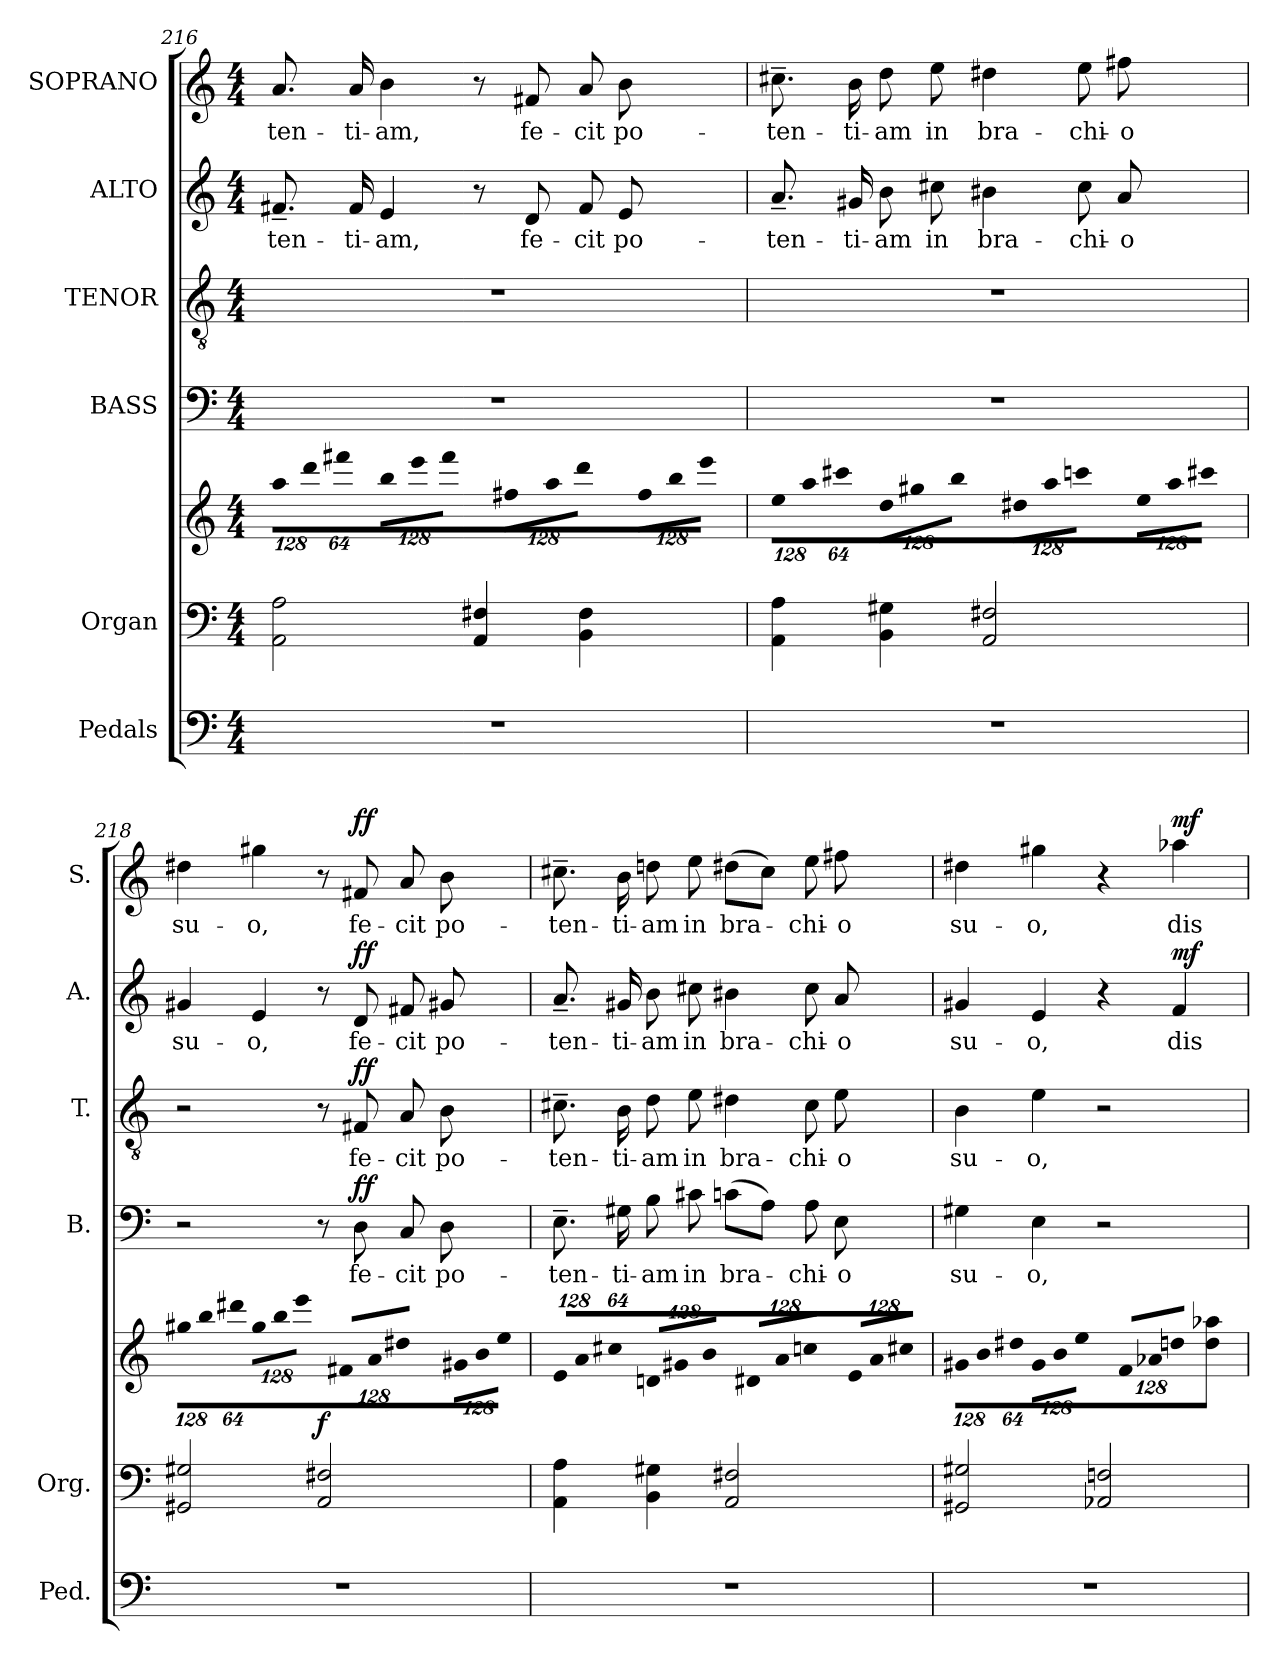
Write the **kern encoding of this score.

**kern	**kern	**kern	**dynam	**kern	**text	**dynam	**kern	**text	**dynam	**kern	**text	**dynam	**kern	**text	**dynam
*part6	*part5	*part5	*part5	*part4	*part4	*part4	*part3	*part3	*part3	*part2	*part2	*part2	*part1	*part1	*part1
*staff7	*staff6	*staff5	*staff5/6	*staff4	*staff4	*staff4	*staff3	*staff3	*staff3	*staff2	*staff2	*staff2	*staff1	*staff1	*staff1
*I"Pedals	*I"Organ	*	*	*I"BASS	*	*	*I"TENOR	*	*	*I"ALTO	*	*	*I"SOPRANO	*	*
*I'Ped.	*I'Org.	*	*	*I'B.	*	*	*I'T.	*	*	*I'A.	*	*	*I'S.	*	*
!!LO:LB:g=z
*clefF4	*clefF4	*clefG2	*	*clefF4	*	*	*clefGv2	*	*	*clefG2	*	*	*clefG2	*	*
*	*	*	*	*	*	*	*ITrd7c12	*	*	*	*	*	*	*	*
*k[]	*k[]	*k[]	*	*k[]	*	*	*k[]	*	*	*k[]	*	*	*k[]	*	*
*C:	*C:	*C:	*	*C:	*	*	*C:	*	*	*C:	*	*	*C:	*	*
*M4/4	*M4/4	*M4/4	*	*M4/4	*	*	*M4/4	*	*	*M4/4	*	*	*M4/4	*	*
*	*	*Xbrackettup	*	*	*	*	*	*	*	*	*	*	*	*	*
=216	=216	=216	=216	=216	=216	=216	=216	=216	=216	=216	=216	=216	=216	=216	=216
!	!	!LO:N:vis=8	!	!	!	!	!	!	!	!	!	!	!	!	!
!	!	!	!	!	!	!	!	!	!	!	!LO:LY:b:color=#000000	!	!	!	!
!	!	!	!	!	!	!	!	!	!	!	!	!	!	!LO:LY:b:color=#000000	!
1r	2AAi\ 2Ai	1024%85aai\L	.	1r	.	.	1r	.	.	8.f#X~i/	-ten-	.	8.ai/	-ten-	.
!	!	!LO:N:vis=8	!	!	!	!	!	!	!	!	!	!	!	!	!
.	.	1024%85dddi\	.	.	.	.	.	.	.	.	.	.	.	.	.
!	!	!LO:N:vis=8	!	!	!	!	!	!	!	!	!	!	!	!	!
.	.	512%43fff#Xi\J	.	.	.	.	.	.	.	.	.	.	.	.	.
!	!	!	!	!	!	!	!	!	!	!	!LO:LY:b:color=#000000	!	!	!	!
!	!	!	!	!	!	!	!	!	!	!	!	!	!	!LO:LY:b:color=#000000	!
.	.	.	.	.	.	.	.	.	.	16f#i/	-ti-	.	16ai/	-ti-	.
!	!	!LO:N:vis=8	!	!	!	!	!	!	!	!	!	!	!	!	!
!	!	!	!	!	!	!	!	!	!	!	!LO:LY:b:color=#000000	!	!	!	!
!	!	!	!	!	!	!	!	!	!	!	!	!	!	!LO:LY:b:color=#000000	!
.	.	1024%85bbi\L	.	.	.	.	.	.	.	4ei/	-am,	.	4bi\	-am,	.
!	!	!LO:N:vis=8	!	!	!	!	!	!	!	!	!	!	!	!	!
.	.	1024%85eeei\	.	.	.	.	.	.	.	.	.	.	.	.	.
!	!	!LO:N:vis=8	!	!	!	!	!	!	!	!	!	!	!	!	!
.	.	512%43fff#i\J	.	.	.	.	.	.	.	.	.	.	.	.	.
!	!	!LO:N:vis=8	!	!	!	!	!	!	!	!	!	!	!	!	!
.	4AAi/ 4F#Xi	1024%85ff#Xi\L	.	.	.	.	.	.	.	8r	.	.	8r	.	.
!	!	!LO:N:vis=8	!	!	!	!	!	!	!	!	!	!	!	!	!
.	.	1024%85aai\	.	.	.	.	.	.	.	.	.	.	.	.	.
!	!	!	!	!	!	!	!	!	!	!	!LO:LY:b:color=#000000	!	!	!	!
!	!	!	!	!	!	!	!	!	!	!	!	!	!	!LO:LY:b:color=#000000	!
.	.	.	.	.	.	.	.	.	.	8di/	fe-	.	8f#Xi/	fe-	.
!	!	!LO:N:vis=8	!	!	!	!	!	!	!	!	!	!	!	!	!
.	.	512%43dddi\J	.	.	.	.	.	.	.	.	.	.	.	.	.
!	!	!LO:N:vis=8	!	!	!	!	!	!	!	!	!	!	!	!	!
!	!	!	!	!	!	!	!	!	!	!	!LO:LY:b:color=#000000	!	!	!	!
!	!	!	!	!	!	!	!	!	!	!	!	!	!	!LO:LY:b:color=#000000	!
.	4BBi\ 4F#i	1024%85ff#i\L	.	.	.	.	.	.	.	8f#i/	-cit	.	8ai/	-cit	.
!	!	!LO:N:vis=8	!	!	!	!	!	!	!	!	!	!	!	!	!
.	.	1024%85bbi\	.	.	.	.	.	.	.	.	.	.	.	.	.
!	!	!	!	!	!	!	!	!	!	!	!LO:LY:b:color=#000000	!	!	!	!
!	!	!	!	!	!	!	!	!	!	!	!	!	!	!LO:LY:b:color=#000000	!
.	.	.	.	.	.	.	.	.	.	8ei/	po-	.	8bi\	po-	.
!	!	!LO:N:vis=8	!	!	!	!	!	!	!	!	!	!	!	!	!
.	.	512%43eeei\J	.	.	.	.	.	.	.	.	.	.	.	.	.
=217	=217	=217	=217	=217	=217	=217	=217	=217	=217	=217	=217	=217	=217	=217	=217
!	!	!LO:N:vis=8	!	!	!	!	!	!	!	!	!	!	!	!	!
!	!	!	!	!	!	!	!	!	!	!	!LO:LY:b:color=#000000	!	!	!	!
!	!	!	!	!	!	!	!	!	!	!	!	!	!	!LO:LY:b:color=#000000	!
1r	4AAi\ 4Ai	1024%85eei\L	.	1r	.	.	1r	.	.	8.a~i/	-ten-	.	8.cc#X~i\	-ten-	.
!	!	!LO:N:vis=8	!	!	!	!	!	!	!	!	!	!	!	!	!
.	.	1024%85aai\	.	.	.	.	.	.	.	.	.	.	.	.	.
!	!	!LO:N:vis=8	!	!	!	!	!	!	!	!	!	!	!	!	!
.	.	512%43ccc#Xi\J	.	.	.	.	.	.	.	.	.	.	.	.	.
!	!	!	!	!	!	!	!	!	!	!	!LO:LY:b:color=#000000	!	!	!	!
!	!	!	!	!	!	!	!	!	!	!	!	!	!	!LO:LY:b:color=#000000	!
.	.	.	.	.	.	.	.	.	.	16g#Xi/	-ti-	.	16bi\	-ti-	.
!	!	!LO:N:vis=8	!	!	!	!	!	!	!	!	!	!	!	!	!
!	!	!	!	!	!	!	!	!	!	!	!LO:LY:b:color=#000000	!	!	!	!
!	!	!	!	!	!	!	!	!	!	!	!	!	!	!LO:LY:b:color=#000000	!
.	4BBi\ 4G#Xi	1024%85ddi\L	.	.	.	.	.	.	.	8bi\	-am	.	8ddi\	-am	.
!	!	!LO:N:vis=8	!	!	!	!	!	!	!	!	!	!	!	!	!
.	.	1024%85gg#Xi\	.	.	.	.	.	.	.	.	.	.	.	.	.
!	!	!	!	!	!	!	!	!	!	!	!LO:LY:b:color=#000000	!	!	!	!
!	!	!	!	!	!	!	!	!	!	!	!	!	!	!LO:LY:b:color=#000000	!
.	.	.	.	.	.	.	.	.	.	8cc#Xi\	in	.	8eei\	in	.
!	!	!LO:N:vis=8	!	!	!	!	!	!	!	!	!	!	!	!	!
.	.	512%43bbi\J	.	.	.	.	.	.	.	.	.	.	.	.	.
!	!	!LO:N:vis=8	!	!	!	!	!	!	!	!	!	!	!	!	!
!	!	!	!	!	!	!	!	!	!	!	!LO:LY:b:color=#000000	!	!	!	!
!	!	!	!	!	!	!	!	!	!	!	!	!	!	!LO:LY:b:color=#000000	!
.	2AAi/ 2F#Xi	1024%85dd#Xi\L	.	.	.	.	.	.	.	4b#Xi\	bra-	.	4dd#Xi\	bra-	.
!	!	!LO:N:vis=8	!	!	!	!	!	!	!	!	!	!	!	!	!
.	.	1024%85aai\	.	.	.	.	.	.	.	.	.	.	.	.	.
!	!	!LO:N:vis=8	!	!	!	!	!	!	!	!	!	!	!	!	!
.	.	512%43cccni\J	.	.	.	.	.	.	.	.	.	.	.	.	.
!	!	!LO:N:vis=8	!	!	!	!	!	!	!	!	!	!	!	!	!
!	!	!	!	!	!	!	!	!	!	!	!LO:LY:b:color=#000000	!	!	!	!
!	!	!	!	!	!	!	!	!	!	!	!	!	!	!LO:LY:b:color=#000000	!
.	.	1024%85eei\L	.	.	.	.	.	.	.	8cc#i\	-chi-	.	8eei\	-chi-	.
!	!	!LO:N:vis=8	!	!	!	!	!	!	!	!	!	!	!	!	!
.	.	1024%85aai\	.	.	.	.	.	.	.	.	.	.	.	.	.
!	!	!	!	!	!	!	!	!	!	!	!LO:LY:b:color=#000000	!	!	!	!
!	!	!	!	!	!	!	!	!	!	!	!	!	!	!LO:LY:b:color=#000000	!
.	.	.	.	.	.	.	.	.	.	8ai/	-o	.	8ff#Xi\	-o	.
!	!	!LO:N:vis=8	!	!	!	!	!	!	!	!	!	!	!	!	!
.	.	512%43ccc#Xi\J	.	.	.	.	.	.	.	.	.	.	.	.	.
=218	=218	=218	=218	=218	=218	=218	=218	=218	=218	=218	=218	=218	=218	=218	=218
!	!	!LO:N:vis=8	!	!	!	!	!	!	!	!	!	!	!	!	!
!	!	!	!	!	!	!	!	!	!	!	!LO:LY:b:color=#000000	!	!	!	!
!	!	!	!	!	!	!	!	!	!	!	!	!	!	!LO:LY:b:color=#000000	!
1r	2GG#Xi/ 2G#Xi	1024%85gg#Xi\L	.	2r	.	.	2r	.	.	4g#Xi/	su-	.	4dd#Xi\	su-	.
!	!	!LO:N:vis=8	!	!	!	!	!	!	!	!	!	!	!	!	!
.	.	1024%85bbi\	.	.	.	.	.	.	.	.	.	.	.	.	.
!	!	!LO:N:vis=8	!	!	!	!	!	!	!	!	!	!	!	!	!
.	.	512%43ddd#Xi\J	.	.	.	.	.	.	.	.	.	.	.	.	.
!	!	!LO:N:vis=8	!	!	!	!	!	!	!	!	!	!	!	!	!
!	!	!	!	!	!	!	!	!	!	!	!LO:LY:b:color=#000000	!	!	!	!
!	!	!	!	!	!	!	!	!	!	!	!	!	!	!LO:LY:b:color=#000000	!
.	.	1024%85gg#i\L	.	.	.	.	.	.	.	4ei/	-o,	.	4gg#Xi\	-o,	.
!	!	!LO:N:vis=8	!	!	!	!	!	!	!	!	!	!	!	!	!
.	.	1024%85bbi\	.	.	.	.	.	.	.	.	.	.	.	.	.
!	!	!LO:N:vis=8	!	!	!	!	!	!	!	!	!	!	!	!	!
.	.	512%43eeei\J	.	.	.	.	.	.	.	.	.	.	.	.	.
!	!	!LO:N:vis=8	!	!	!	!	!	!	!	!	!	!	!	!	!
.	2AAi/ 2F#Xi	1024%85f#Xi/L	f	8r	.	.	8r	.	.	8r	.	.	8r	.	.
!	!	!LO:N:vis=8	!	!	!	!	!	!	!	!	!	!	!	!	!
.	.	1024%85ai/	.	.	.	.	.	.	.	.	.	.	.	.	.
!	!	!	!	!	!LO:LY:b:color=#000000	!	!	!	!	!	!	!	!	!	!
!	!	!	!	!	!	!	!	!LO:LY:b:color=#000000	!	!	!	!	!	!	!
!	!	!	!	!	!	!	!	!	!	!	!LO:LY:b:color=#000000	!	!	!	!
!	!	!	!	!	!	!	!	!	!	!	!	!	!	!LO:LY:b:color=#000000	!
.	.	.	.	8Di\	fe-	ff	8FF#Xi/	fe-	ff	8di/	fe-	ff	8f#Xi/	fe-	ff
!	!	!LO:N:vis=8	!	!	!	!	!	!	!	!	!	!	!	!	!
.	.	512%43dd#Xi/J	.	.	.	.	.	.	.	.	.	.	.	.	.
!	!	!LO:N:vis=8	!	!	!	!	!	!	!	!	!	!	!	!	!
!	!	!	!	!	!LO:LY:b:color=#000000	!	!	!	!	!	!	!	!	!	!
!	!	!	!	!	!	!	!	!LO:LY:b:color=#000000	!	!	!	!	!	!	!
!	!	!	!	!	!	!	!	!	!	!	!LO:LY:b:color=#000000	!	!	!	!
!	!	!	!	!	!	!	!	!	!	!	!	!	!	!LO:LY:b:color=#000000	!
.	.	1024%85g#Xi\L	.	8Ci/	-cit	.	8AAi/	-cit	.	8f#Xi/	-cit	.	8ai/	-cit	.
!	!	!LO:N:vis=8	!	!	!	!	!	!	!	!	!	!	!	!	!
.	.	1024%85bi\	.	.	.	.	.	.	.	.	.	.	.	.	.
!	!	!	!	!	!LO:LY:b:color=#000000	!	!	!	!	!	!	!	!	!	!
!	!	!	!	!	!	!	!	!LO:LY:b:color=#000000	!	!	!	!	!	!	!
!	!	!	!	!	!	!	!	!	!	!	!LO:LY:b:color=#000000	!	!	!	!
!	!	!	!	!	!	!	!	!	!	!	!	!	!	!LO:LY:b:color=#000000	!
.	.	.	.	8Di\	po-	.	8BBi\	po-	.	8g#Xi/	po-	.	8bi\	po-	.
!	!	!LO:N:vis=8	!	!	!	!	!	!	!	!	!	!	!	!	!
.	.	512%43eei\J	.	.	.	.	.	.	.	.	.	.	.	.	.
!!LO:PB:g=z
=219	=219	=219	=219	=219	=219	=219	=219	=219	=219	=219	=219	=219	=219	=219	=219
!	!	!LO:N:vis=8	!	!	!	!	!	!	!	!	!	!	!	!	!
!	!	!	!	!	!LO:LY:b:color=#000000	!	!	!	!	!	!	!	!	!	!
!	!	!	!	!	!	!	!	!LO:LY:b:color=#000000	!	!	!	!	!	!	!
!	!	!	!	!	!	!	!	!	!	!	!LO:LY:b:color=#000000	!	!	!	!
!	!	!	!	!	!	!	!	!	!	!	!	!	!	!LO:LY:b:color=#000000	!
1r	4AAi\ 4Ai	1024%85ei/L	.	8.E~i\	-ten-	.	8.C#X~i\	-ten-	.	8.a~i/	-ten-	.	8.cc#X~i\	-ten-	.
!	!	!LO:N:vis=8	!	!	!	!	!	!	!	!	!	!	!	!	!
.	.	1024%85ai/	.	.	.	.	.	.	.	.	.	.	.	.	.
!	!	!LO:N:vis=8	!	!	!	!	!	!	!	!	!	!	!	!	!
.	.	512%43cc#Xi/J	.	.	.	.	.	.	.	.	.	.	.	.	.
!	!	!	!	!	!LO:LY:b:color=#000000	!	!	!	!	!	!	!	!	!	!
!	!	!	!	!	!	!	!	!LO:LY:b:color=#000000	!	!	!	!	!	!	!
!	!	!	!	!	!	!	!	!	!	!	!LO:LY:b:color=#000000	!	!	!	!
!	!	!	!	!	!	!	!	!	!	!	!	!	!	!LO:LY:b:color=#000000	!
.	.	.	.	16G#Xi\	-ti-	.	16BBi\	-ti-	.	16g#Xi/	-ti-	.	16bi\	-ti-	.
!	!	!LO:N:vis=8	!	!	!	!	!	!	!	!	!	!	!	!	!
!	!	!	!	!	!LO:LY:b:color=#000000	!	!	!	!	!	!	!	!	!	!
!	!	!	!	!	!	!	!	!LO:LY:b:color=#000000	!	!	!	!	!	!	!
!	!	!	!	!	!	!	!	!	!	!	!LO:LY:b:color=#000000	!	!	!	!
!	!	!	!	!	!	!	!	!	!	!	!	!	!	!LO:LY:b:color=#000000	!
.	4BBi\ 4G#Xi	1024%85dni/L	.	8Bi\	-am	.	8Di\	-am	.	8bi\	-am	.	8ddni\	-am	.
!	!	!LO:N:vis=8	!	!	!	!	!	!	!	!	!	!	!	!	!
.	.	1024%85g#Xi/	.	.	.	.	.	.	.	.	.	.	.	.	.
!	!	!	!	!	!LO:LY:b:color=#000000	!	!	!	!	!	!	!	!	!	!
!	!	!	!	!	!	!	!	!LO:LY:b:color=#000000	!	!	!	!	!	!	!
!	!	!	!	!	!	!	!	!	!	!	!LO:LY:b:color=#000000	!	!	!	!
!	!	!	!	!	!	!	!	!	!	!	!	!	!	!LO:LY:b:color=#000000	!
.	.	.	.	8c#Xi\	in	.	8Ei\	in	.	8cc#Xi\	in	.	8eei\	in	.
!	!	!LO:N:vis=8	!	!	!	!	!	!	!	!	!	!	!	!	!
.	.	512%43bi/J	.	.	.	.	.	.	.	.	.	.	.	.	.
!	!	!LO:N:vis=8	!	!	!	!	!	!	!	!	!	!	!	!	!
!	!	!	!	!	!LO:LY:b:color=#000000	!	!	!	!	!	!	!	!	!	!
!	!	!	!	!	!	!	!	!LO:LY:b:color=#000000	!	!	!	!	!	!	!
!	!	!	!	!	!	!	!	!	!	!	!LO:LY:b:color=#000000	!	!	!	!
!	!	!	!	!	!	!	!	!	!	!	!	!	!	!LO:LY:b:color=#000000	!
.	2AAi/ 2F#Xi	1024%85d#Xi/L	.	(8cni\L	bra-	.	4D#Xi\	bra-	.	4b#Xi\	bra-	.	(8dd#Xi\L	bra-	.
!	!	!LO:N:vis=8	!	!	!	!	!	!	!	!	!	!	!	!	!
.	.	1024%85ai/	.	.	.	.	.	.	.	.	.	.	.	.	.
.	.	.	.	8Ai\J)	.	.	.	.	.	.	.	.	8cc#i\J)	.	.
!	!	!LO:N:vis=8	!	!	!	!	!	!	!	!	!	!	!	!	!
.	.	512%43ccni/J	.	.	.	.	.	.	.	.	.	.	.	.	.
!	!	!LO:N:vis=8	!	!	!	!	!	!	!	!	!	!	!	!	!
!	!	!	!	!	!LO:LY:b:color=#000000	!	!	!	!	!	!	!	!	!	!
!	!	!	!	!	!	!	!	!LO:LY:b:color=#000000	!	!	!	!	!	!	!
!	!	!	!	!	!	!	!	!	!	!	!LO:LY:b:color=#000000	!	!	!	!
!	!	!	!	!	!	!	!	!	!	!	!	!	!	!LO:LY:b:color=#000000	!
.	.	1024%85ei/L	.	8Ai\	-chi-	.	8C#i\	-chi-	.	8cc#i\	-chi-	.	8eei\	-chi-	.
!	!	!LO:N:vis=8	!	!	!	!	!	!	!	!	!	!	!	!	!
.	.	1024%85ai/	.	.	.	.	.	.	.	.	.	.	.	.	.
!	!	!	!	!	!LO:LY:b:color=#000000	!	!	!	!	!	!	!	!	!	!
!	!	!	!	!	!	!	!	!LO:LY:b:color=#000000	!	!	!	!	!	!	!
!	!	!	!	!	!	!	!	!	!	!	!LO:LY:b:color=#000000	!	!	!	!
!	!	!	!	!	!	!	!	!	!	!	!	!	!	!LO:LY:b:color=#000000	!
.	.	.	.	8Ei\	-o	.	8Ei\	-o	.	8ai/	-o	.	8ff#Xi\	-o	.
!	!	!LO:N:vis=8	!	!	!	!	!	!	!	!	!	!	!	!	!
.	.	512%43cc#Xi/J	.	.	.	.	.	.	.	.	.	.	.	.	.
=220	=220	=220	=220	=220	=220	=220	=220	=220	=220	=220	=220	=220	=220	=220	=220
!	!	!LO:N:vis=8	!	!	!	!	!	!	!	!	!	!	!	!	!
!	!	!	!	!	!LO:LY:b:color=#000000	!	!	!	!	!	!	!	!	!	!
!	!	!	!	!	!	!	!	!LO:LY:b:color=#000000	!	!	!	!	!	!	!
!	!	!	!	!	!	!	!	!	!	!	!LO:LY:b:color=#000000	!	!	!	!
!	!	!	!	!	!	!	!	!	!	!	!	!	!	!LO:LY:b:color=#000000	!
1r	2GG#Xi/ 2G#Xi	1024%85g#Xi\L	.	4G#Xi\	su-	.	4BBi\	su-	.	4g#Xi/	su-	.	4dd#Xi\	su-	.
!	!	!LO:N:vis=8	!	!	!	!	!	!	!	!	!	!	!	!	!
.	.	1024%85bi\	.	.	.	.	.	.	.	.	.	.	.	.	.
!	!	!LO:N:vis=8	!	!	!	!	!	!	!	!	!	!	!	!	!
.	.	512%43dd#Xi\J	.	.	.	.	.	.	.	.	.	.	.	.	.
!	!	!LO:N:vis=8	!	!	!	!	!	!	!	!	!	!	!	!	!
!	!	!	!	!	!LO:LY:b:color=#000000	!	!	!	!	!	!	!	!	!	!
!	!	!	!	!	!	!	!	!LO:LY:b:color=#000000	!	!	!	!	!	!	!
!	!	!	!	!	!	!	!	!	!	!	!LO:LY:b:color=#000000	!	!	!	!
!	!	!	!	!	!	!	!	!	!	!	!	!	!	!LO:LY:b:color=#000000	!
.	.	1024%85g#i\L	.	4Ei\	-o,	.	4Ei\	-o,	.	4ei/	-o,	.	4gg#Xi\	-o,	.
!	!	!LO:N:vis=8	!	!	!	!	!	!	!	!	!	!	!	!	!
.	.	1024%85bi\	.	.	.	.	.	.	.	.	.	.	.	.	.
!	!	!LO:N:vis=8	!	!	!	!	!	!	!	!	!	!	!	!	!
.	.	512%43eei\J	.	.	.	.	.	.	.	.	.	.	.	.	.
!	!	!LO:N:vis=8	!	!	!	!	!	!	!	!	!	!	!	!	!
.	2AA-Xi/ 2Fni	1024%85fi/L	.	2r	.	.	2r	.	.	4r	.	.	4r	.	.
!	!	!LO:N:vis=8	!	!	!	!	!	!	!	!	!	!	!	!	!
.	.	1024%85a-Xi/	.	.	.	.	.	.	.	.	.	.	.	.	.
!	!	!LO:N:vis=8	!	!	!	!	!	!	!	!	!	!	!	!	!
.	.	512%43ddni/J	.	.	.	.	.	.	.	.	.	.	.	.	.
!	!	!	!	!	!	!	!	!	!	!	!LO:LY:b:color=#000000	!	!	!	!
!	!	!	!	!	!	!	!	!	!	!	!	!	!	!LO:LY:b:color=#000000	!
.	.	4ddi\ 4aa-Xi	.	.	.	.	.	.	.	4fi/	dis-	mf	4aa-Xi\	dis-	mf
=	=	=	=	=	=	=	=	=	=	=	=	=	=	=	=
*-	*-	*-	*-	*-	*-	*-	*-	*-	*-	*-	*-	*-	*-	*-	*-
